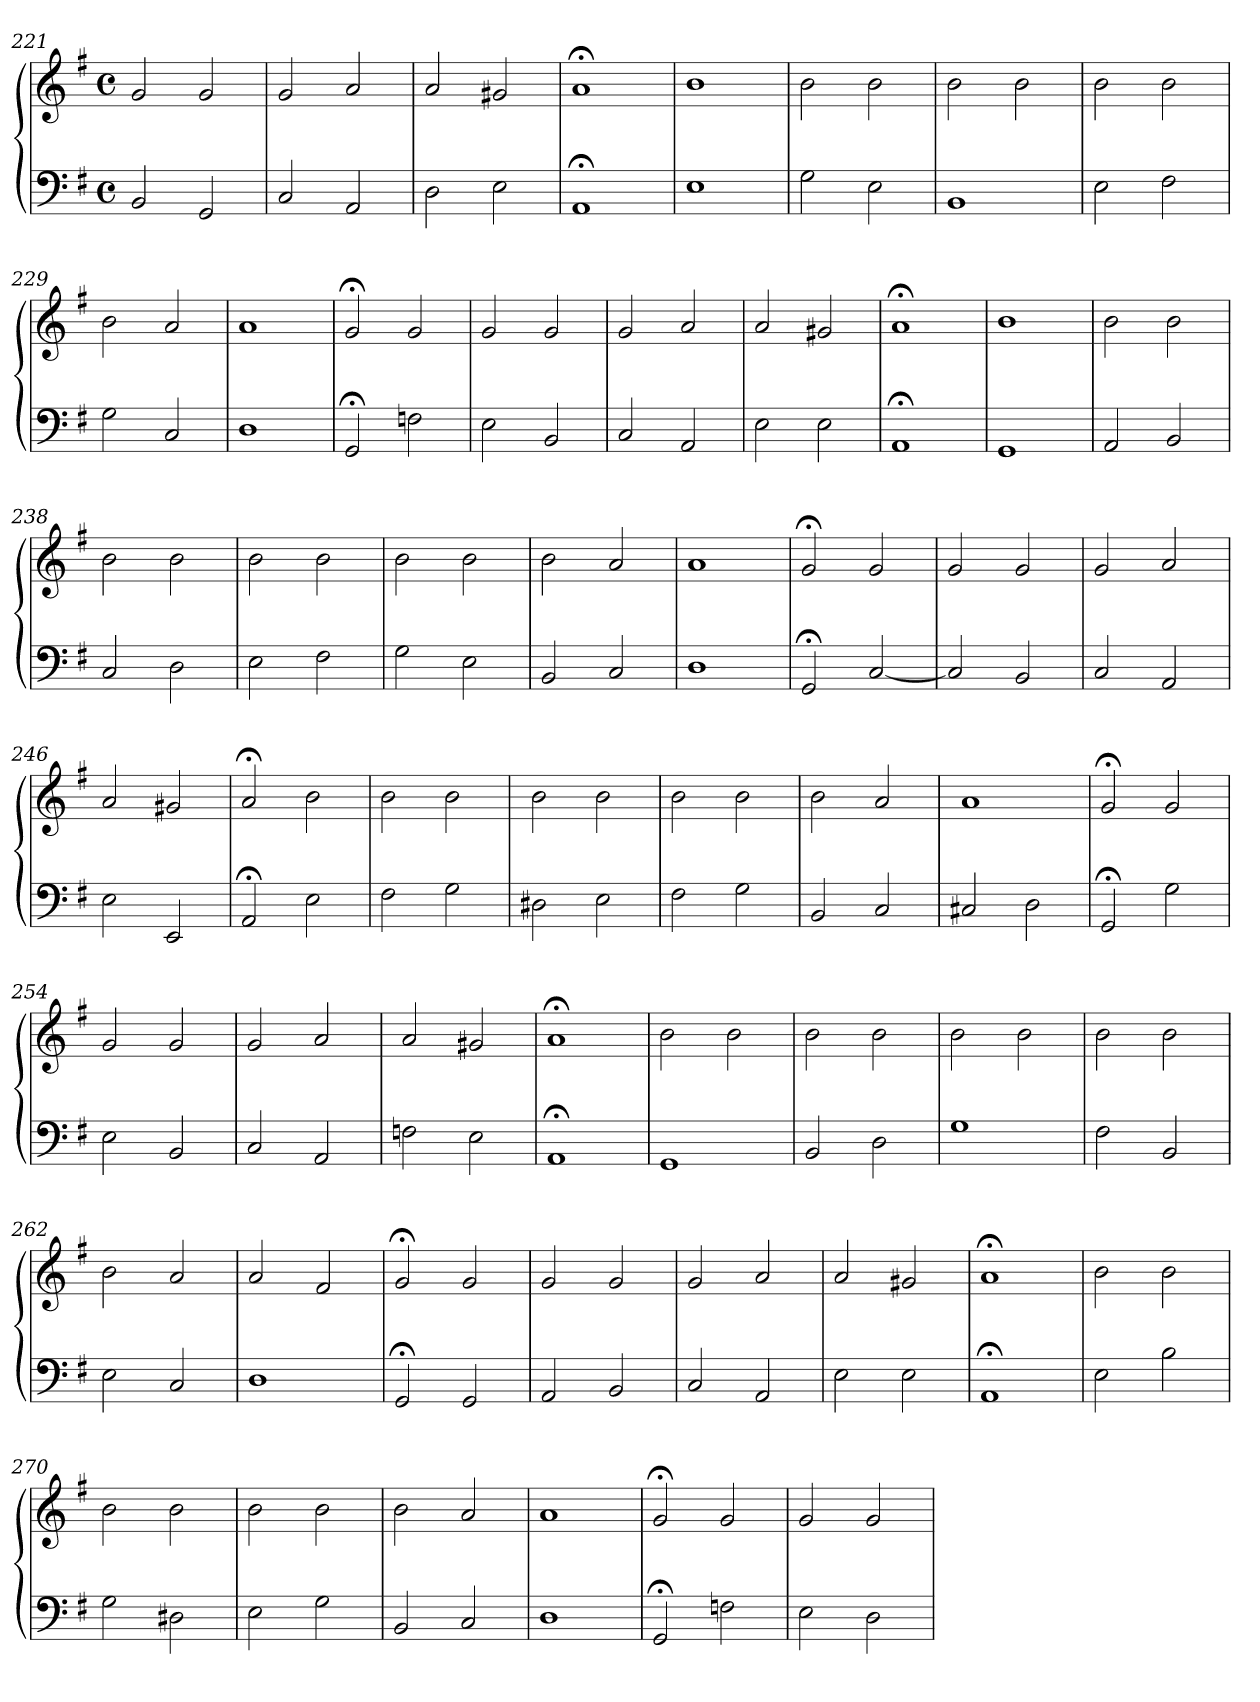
**kern	**kern
*part1	*part1
*staff2	*staff1
*clefF4	*clefG2
*k[f#]	*k[f#]
*M4/4	*M4/4
*met(c)	*met(c)
=221	=221
2BB	2g
2GG	2g
=222	=222
2C	2g
2AA	2a
!!LO:LB:g=z
=223	=223
2D	2a
2E	2g#X
=224	=224
1AA;<	1a;<
=225	=225
1E	1b
=226	=226
2G	2b
2E	2b
=227	=227
1BB	2b
.	2b
=228	=228
2E	2b
2F#	2b
=229	=229
2G	2b
2C	2a
=230	=230
1D	1a
=231	=231
2GG;<	2g;<
2Fn	2g
=232	=232
2E	2g
2BB	2g
=233	=233
2C	2g
2AA	2a
=234	=234
2E	2a
2E	2g#X
=235	=235
1AA;<	1a;<
!!LO:LB:g=z
=236	=236
1GG	1b
=237	=237
2AA	2b
2BB	2b
=238	=238
2C	2b
2D	2b
=239	=239
2E	2b
2F#	2b
=240	=240
2G	2b
2E	2b
=241	=241
2BB	2b
2C	2a
=242	=242
1D	1a
=243	=243
2GG;<	2g;<
[2C	2g
=244	=244
2C]	2g
2BB	2g
=245	=245
2C	2g
2AA	2a
=246	=246
2E	2a
2EE	2g#X
=247	=247
2AA;<	2a;<
2E	2b
=248	=248
2F#	2b
2G	2b
!!LO:PB:g=z
=249	=249
2D#X	2b
2E	2b
=250	=250
2F#	2b
2G	2b
=251	=251
2BB	2b
2C	2a
=252	=252
2C#X	1a
2D	.
=253	=253
2GG;<	2g;<
2G	2g
=254	=254
2E	2g
2BB	2g
=255	=255
2C	2g
2AA	2a
=256	=256
2Fn	2a
2E	2g#X
=257	=257
1AA;<	1a;<
=258	=258
1GG	2b
.	2b
=259	=259
2BB	2b
2D	2b
=260	=260
1G	2b
.	2b
=261	=261
2F#	2b
2BB	2b
!!LO:LB:g=z
=262	=262
2E	2b
2C	2a
=263	=263
1D	2a
.	2f#
=264	=264
2GG;<	2g;<
2GG	2g
=265	=265
2AA	2g
2BB	2g
=266	=266
2C	2g
2AA	2a
=267	=267
2E	2a
2E	2g#X
=268	=268
1AA;<	1a;<
=269	=269
2E	2b
2B	2b
=270	=270
2G	2b
2D#X	2b
=271	=271
2E	2b
2G	2b
=272	=272
2BB	2b
2C	2a
=273	=273
1D	1a
=274	=274
2GG;<	2g;<
2Fn	2g
!!LO:LB:g=z
=275	=275
2E	2g
2D	2g
=	=
*-	*-
